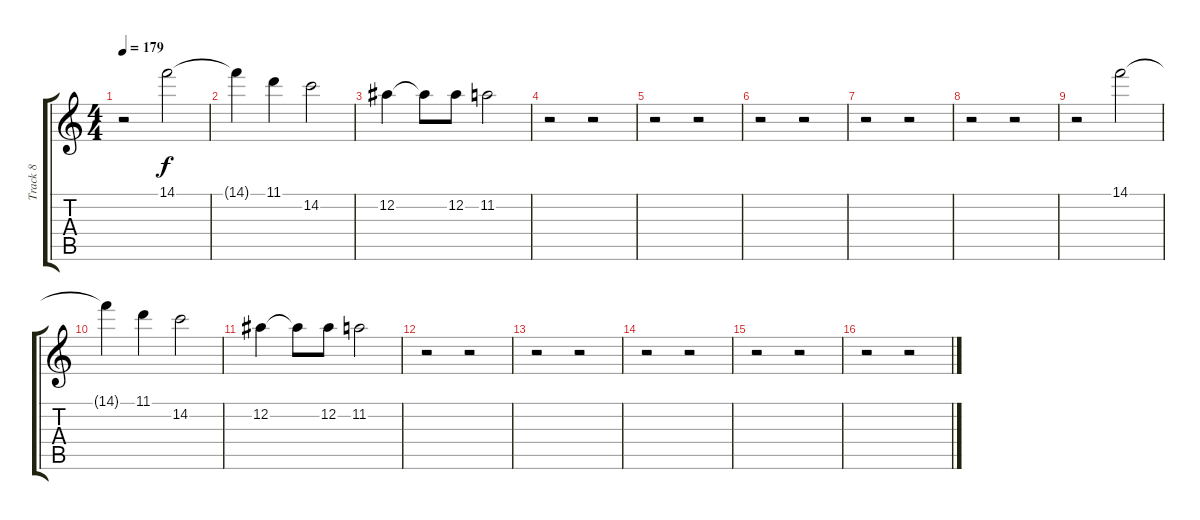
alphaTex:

\track ("Track 8" "Track 8") {instrument overdrivenguitar}
\staff {score tabs}
\tuning (Eb4 Bb3 Gb3 Db3 Ab2 Eb2) {hide}
\ts (4 4)
\tempo 179
\clef g2
\ks c
r.2{dy f} 14.1.2 |
14.1{t}.4 11.1.4 14.2.2 |
12.2.4 12.2{t}.8 12.2.8 11.2.2 |
r.2 r.2 |
r.2 r.2 |
r.2 r.2 |
r.2 r.2 |
r.2 r.2 |
r.2 14.1.2 |
14.1{t}.4 11.1.4 14.2.2 |
12.2.4 12.2{t}.8 12.2.8 11.2.2 |
r.2 r.2 |
r.2 r.2 |
r.2 r.2 |
r.2 r.2 |
r.2 r.2
